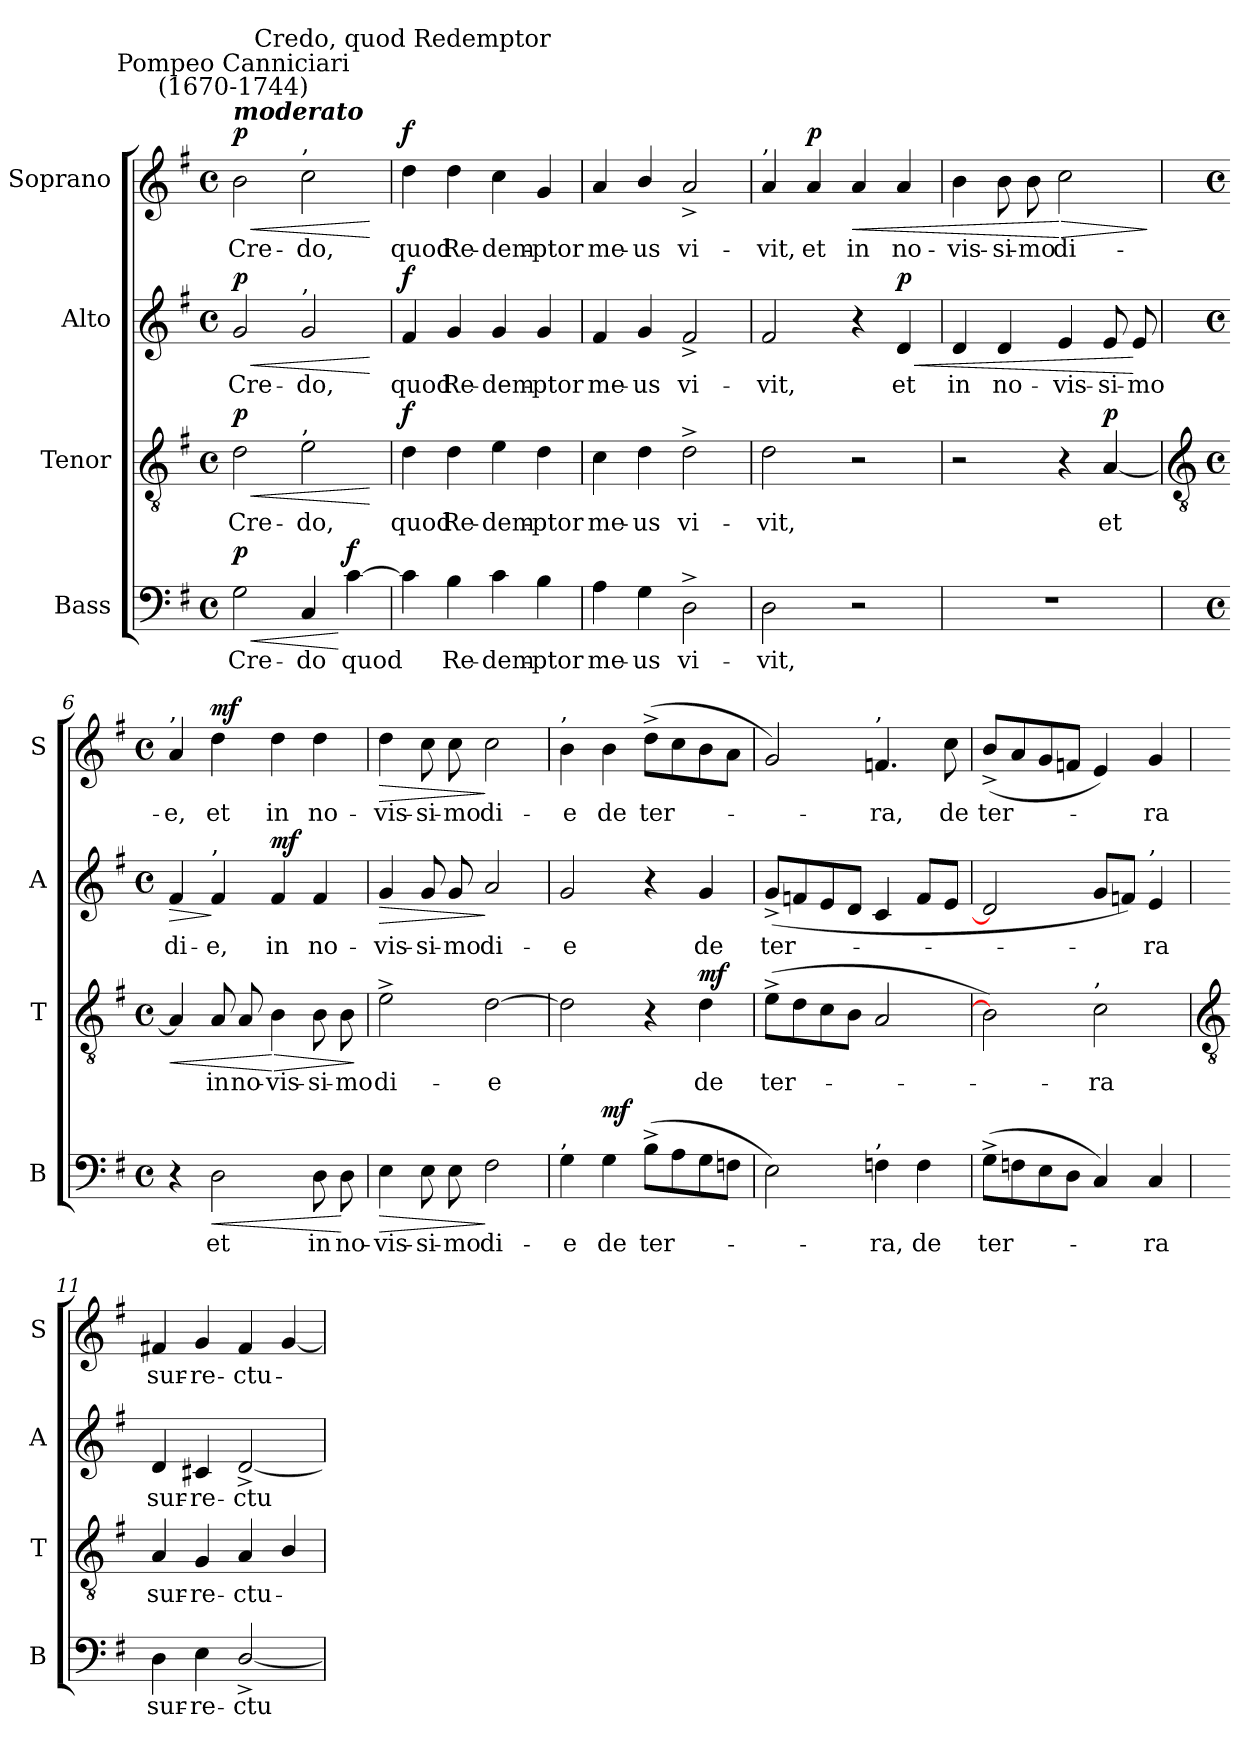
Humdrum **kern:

**kern	**text	**dynam	**kern	**text	**dynam	**kern	**text	**dynam	**kern	**text	**dynam
*part4	*part4	*part4	*part3	*part3	*part3	*part2	*part2	*part2	*part1	*part1	*part1
*staff4	*staff4	*staff4	*staff3	*staff3	*staff3	*staff2	*staff2	*staff2	*staff1	*staff1	*staff1
*I"Bass	*	*	*I"Tenor	*	*	*I"Alto	*	*	*I"Soprano	*	*
*I'B	*	*	*I'T	*	*	*I'A	*	*	*I'S	*	*
*clefF4	*	*	*clefGv2	*	*	*clefG2	*	*	*clefG2	*	*
*k[f#]	*	*	*k[f#]	*	*	*k[f#]	*	*	*k[f#]	*	*
*G:	*	*	*G:	*	*	*G:	*	*	*G:	*	*
*M4/4	*	*	*M4/4	*	*	*M4/4	*	*	*M4/4	*	*
*met(c)	*	*	*met(c)	*	*	*met(c)	*	*	*met(c)	*	*
=1	=1	=1	=1	=1	=1	=1	=1	=1	=1	=1	=1
!	!	!	!	!	!	!	!	!	!LO:TX:a:Bi:t=moderato	!	!
!	!	!	!	!	!	!	!	!	!LO:TX:a:cj:t=Pompeo Canniciari\n(1670-1744)	!	!
!	!LO:LY:b	!LO:HP:b	!	!LO:LY:b	!LO:HP:b	!	!LO:LY:b	!LO:HP:b	!	!LO:LY:b	!LO:HP:b
!	!	!LO:DY:n=1:b	!	!	!LO:DY:n=1:b	!	!	!LO:DY:n=1:b	!	!	!LO:DY:n=1:b
2G	Cre-	< p	2d	Cre-	< p	2g	Cre-	< p	2b	Cre-	< p
!	!	!	!	!	!	!	!	!	!LO:TX:a:t=,	!	!
!	!	!	!	!	!	!LO:TX:a:t=,	!	!	!	!	!
!	!	!	!LO:TX:a:t=,	!	!	!	!	!	!	!	!
!	!LO:LY:b	!	!	!LO:LY:b	!	!	!LO:LY:b	!	!	!LO:LY:b	!
4C	-do	.	2e	-do,	.	2g	-do,	.	2cc	-do,	.
!	!LO:LY:b	!LO:DY:n=2:b	!	!	!	!	!	!	!	!	!
[4c	quod	[ f	.	.	.	.	.	.	.	.	.
.	.	.	.	.	[	.	.	[	.	.	[
=2	=2	=2	=2	=2	=2	=2	=2	=2	=2	=2	=2
!	!	!	!	!	!	!	!	!	!LO:TX:a:cj:t=Credo, quod Redemptor	!	!
!	!	!	!	!LO:LY:b	!LO:DY:b	!	!LO:LY:b	!LO:DY:b	!	!LO:LY:b	!LO:DY:b
4c]	.	.	4d	quod	f	4f#	quod	f	4dd	quod	f
!	!LO:LY:b	!	!	!LO:LY:b	!	!	!LO:LY:b	!	!	!LO:LY:b	!
4B	Re-	.	4d	Re-	.	4g	Re-	.	4dd	Re-	.
!	!LO:LY:b	!	!	!LO:LY:b	!	!	!LO:LY:b	!	!	!LO:LY:b	!
4c	-dem-	.	4e	-dem-	.	4g	-dem-	.	4cc	-dem-	.
!	!LO:LY:b	!	!	!LO:LY:b	!	!	!LO:LY:b	!	!	!LO:LY:b	!
4B	-ptor	.	4d	-ptor	.	4g	-ptor	.	4g	-ptor	.
=3	=3	=3	=3	=3	=3	=3	=3	=3	=3	=3	=3
!	!LO:LY:b	!	!	!LO:LY:b	!	!	!LO:LY:b	!	!	!LO:LY:b	!
4A	me-	.	4c	me-	.	4f#	me-	.	4a	me-	.
!	!LO:LY:b	!	!	!LO:LY:b	!	!	!LO:LY:b	!	!	!LO:LY:b	!
4G	-us	.	4d	-us	.	4g	-us	.	4b/	-us	.
!	!LO:LY:b	!	!	!LO:LY:b	!	!	!LO:LY:b	!	!	!LO:LY:b	!
2D^	vi-	.	2d^	vi-	.	2f#^	vi-	.	2a^	vi-	.
=4	=4	=4	=4	=4	=4	=4	=4	=4	=4	=4	=4
!	!	!	!	!	!	!	!	!	!LO:TX:a:t=,	!	!
!	!LO:LY:b	!	!	!LO:LY:b	!	!	!LO:LY:b	!	!	!LO:LY:b	!
2D	-vit,	.	2d	-vit,	.	2f#	-vit,	.	4a	-vit,	.
!	!	!	!	!	!	!	!	!	!	!LO:LY:b	!LO:DY:b
.	.	.	.	.	.	.	.	.	4a	et	p
!	!	!	!	!	!	!	!	!	!	!LO:LY:b	!LO:HP:b
2r	.	.	2r	.	.	4r	.	.	4a	in	<
!	!	!	!	!	!	!	!LO:LY:b	!LO:HP:b	!	!LO:LY:b	!
!	!	!	!	!	!	!	!	!LO:DY:n=1:b	!	!	!
.	.	.	.	.	.	4d	et	< p	4a	no-	.
=5	=5	=5	=5	=5	=5	=5	=5	=5	=5	=5	=5
!	!	!	!	!	!	!	!LO:LY:b	!	!	!LO:LY:b	!
1r	.	.	2r	.	.	4d	in	.	4b	-vis-	.
!	!	!	!	!	!	!	!LO:LY:b	!	!	!LO:LY:b	!
.	.	.	.	.	.	4d	no-	.	8b	-si-	.
!	!	!	!	!	!	!	!	!	!	!LO:LY:b	!
.	.	.	.	.	.	.	.	.	8b	-mo	.
!	!	!	!	!	!	!	!LO:LY:b	!	!	!LO:LY:b	!LO:HP:n=1:b
.	.	.	4r	.	.	4e	-vis-	.	2cc	di-	[ >
!	!	!	!	!LO:LY:b	!LO:DY:b	!	!LO:LY:b	!	!	!	!
.	.	.	[4A	et	p	8e	-si-	.	.	.	.
!	!	!	!	!	!	!	!LO:LY:b	!	!	!	!
.	.	.	.	.	.	8e	-mo	[	.	.	.
.	.	.	.	.	.	.	.	.	.	.	]
!!LO:LB:g=z
=6	=6	=6	=6	=6	=6	=6	=6	=6	=6	=6	=6
*	*	*	*clefGv2	*	*	*	*	*	*	*	*
*M4/4	*	*	*M4/4	*	*	*M4/4	*	*	*M4/4	*	*
*met(c)	*	*	*met(c)	*	*	*met(c)	*	*	*met(c)	*	*
!	!	!	!	!	!	!	!	!	!LO:TX:a:t=,	!	!
!	!	!	!	!	!LO:HP:b	!	!LO:LY:b	!LO:HP:b	!	!LO:LY:b	!
4r	.	.	4A]	.	<	4f#	di-	>	4a	-e,	.
!	!	!	!	!	!	!LO:TX:a:t=,	!	!	!	!	!
!	!LO:LY:b	!LO:HP:b	!	!LO:LY:b	!	!	!LO:LY:b	!	!	!LO:LY:b	!LO:DY:b
2D	et	<	8A	in	.	4f#	-e,	]	4dd	et	mf
!	!	!	!	!LO:LY:b	!	!	!	!	!	!	!
.	.	.	8A	no-	.	.	.	.	.	.	.
!	!	!	!	!LO:LY:b	!LO:HP:n=1:b	!	!LO:LY:b	!LO:DY:b	!	!LO:LY:b	!
.	.	.	4B	-vis-	[ >	4f#	in	mf	4dd	in	.
!	!LO:LY:b	!	!	!LO:LY:b	!	!	!LO:LY:b	!	!	!LO:LY:b	!
8D	in	.	8B	-si-	.	4f#	no-	.	4dd	no-	.
!	!LO:LY:b	!	!	!LO:LY:b	!	!	!	!	!	!	!
8D	no-	[	8B	-mo	.	.	.	.	.	.	.
.	.	.	.	.	]	.	.	.	.	.	.
=7	=7	=7	=7	=7	=7	=7	=7	=7	=7	=7	=7
!	!LO:LY:b	!LO:HP:b	!	!LO:LY:b	!	!	!LO:LY:b	!LO:HP:b	!	!LO:LY:b	!LO:HP:b
4E	-vis-	>	2e^	di-	.	4g	-vis-	>	4dd	-vis-	>
!	!LO:LY:b	!	!	!	!	!	!LO:LY:b	!	!	!LO:LY:b	!
8E	-si-	.	.	.	.	8g	-si-	.	8cc	-si-	.
!	!LO:LY:b	!	!	!	!	!	!LO:LY:b	!	!	!LO:LY:b	!
8E	-mo	.	.	.	.	8g	-mo	.	8cc	-mo	.
!	!LO:LY:b	!	!	!LO:LY:b	!	!	!LO:LY:b	!	!	!LO:LY:b	!
2F#	di-	]	[2d	-e	.	2a	di-	]	2cc	di-	]
=8	=8	=8	=8	=8	=8	=8	=8	=8	=8	=8	=8
!	!	!	!	!	!	!	!	!	!LO:TX:a:t=,	!	!
!LO:TX:a:t=,	!	!	!	!	!	!	!	!	!	!	!
!	!LO:LY:b	!	!	!	!	!	!LO:LY:b	!	!	!LO:LY:b	!
4G	-e	.	2d]	.	.	2g	-e	.	4b	-e	.
!	!LO:LY:b	!LO:DY:b	!	!	!	!	!	!	!	!LO:LY:b	!
4G	de	mf	.	.	.	.	.	.	4b	de	.
!	!LO:LY:b	!	!	!	!	!	!	!	!	!LO:LY:b	!
(>8B^L	ter-	.	4r	.	.	4r	.	.	(>8dd^L	ter-	.
8A	.	.	.	.	.	.	.	.	8cc	.	.
!	!	!	!	!LO:LY:b	!LO:DY:b	!	!LO:LY:b	!	!	!	!
8G	.	.	4d	de	mf	4g	de	.	8b	.	.
8FnJ	.	.	.	.	.	.	.	.	8aJ	.	.
=9	=9	=9	=9	=9	=9	=9	=9	=9	=9	=9	=9
!	!	!	!	!LO:LY:b	!	!	!LO:LY:b	!	!	!	!
2E)	.	.	(>8e^L	ter-	.	(<8g^L	ter-	.	2g)	.	.
.	.	.	8d	.	.	8fn	.	.	.	.	.
.	.	.	8c	.	.	8e	.	.	.	.	.
.	.	.	8BJ	.	.	8dJ	.	.	.	.	.
!	!	!	!	!	!	!	!	!	!LO:TX:a:t=,	!	!
!LO:TX:a:t=,	!	!	!	!	!	!	!	!	!	!	!
!	!LO:LY:b	!	!	!	!	!	!	!	!	!LO:LY:b	!
4Fn	ra,	.	2A	.	.	4c	.	.	4.fn	ra,	.
!	!LO:LY:b	!	!	!	!	!	!	!	!	!	!
4F	de	.	.	.	.	8fL	.	.	.	.	.
!	!	!	!	!	!	!	!	!	!	!LO:LY:b	!
.	.	.	.	.	.	8eJ	.	.	8cc	de	.
=10	=10	=10	=10	=10	=10	=10	=10	=10	=10	=10	=10
!	!LO:LY:b	!	!	!	!	!	!	!	!	!LO:LY:b	!
(>8G^L	ter-	.	2B])	.	.	2d]	.	.	(<8b^L	ter-	.
8Fn	.	.	.	.	.	.	.	.	8a	.	.
8E	.	.	.	.	.	.	.	.	8g	.	.
8DJ	.	.	.	.	.	.	.	.	8fnJ	.	.
!	!	!	!LO:TX:a:t=,	!	!	!	!	!	!	!	!
!	!	!	!	!LO:LY:b	!	!	!	!	!	!	!
4C)	.	.	2c	ra	.	8gL	.	.	4e)	.	.
.	.	.	.	.	.	8fnJ)	.	.	.	.	.
!	!	!	!	!	!	!LO:TX:a:t=,	!	!	!	!	!
!	!LO:LY:b	!	!	!	!	!	!LO:LY:b	!	!	!LO:LY:b	!
4C	ra	.	.	.	.	4e	ra	.	4g	ra	.
!!LO:LB:g=z
=11	=11	=11	=11	=11	=11	=11	=11	=11	=11	=11	=11
*	*	*	*clefGv2	*	*	*	*	*	*	*	*
!	!LO:LY:b	!	!	!LO:LY:b	!	!	!LO:LY:b	!	!	!LO:LY:b	!
4D	sur-	.	4A	sur-	.	4d	sur-	.	4f#X	sur-	.
!	!LO:LY:b	!	!	!LO:LY:b	!	!	!LO:LY:b	!	!	!LO:LY:b	!
4E	-re-	.	4G	-re-	.	4c#X	-re-	.	4g	re-	.
!	!LO:LY:b	!	!	!LO:LY:b	!	!	!LO:LY:b	!	!	!LO:LY:b	!
[2D^/	-ctu-	.	4A	-ctu-	.	[2d^	-ctu-	.	4f#	-ctu-	.
.	.	.	4B/	.	.	.	.	.	[4g	.	.
=	=	=	=	=	=	=	=	=	=	=	=
*-	*-	*-	*-	*-	*-	*-	*-	*-	*-	*-	*-
